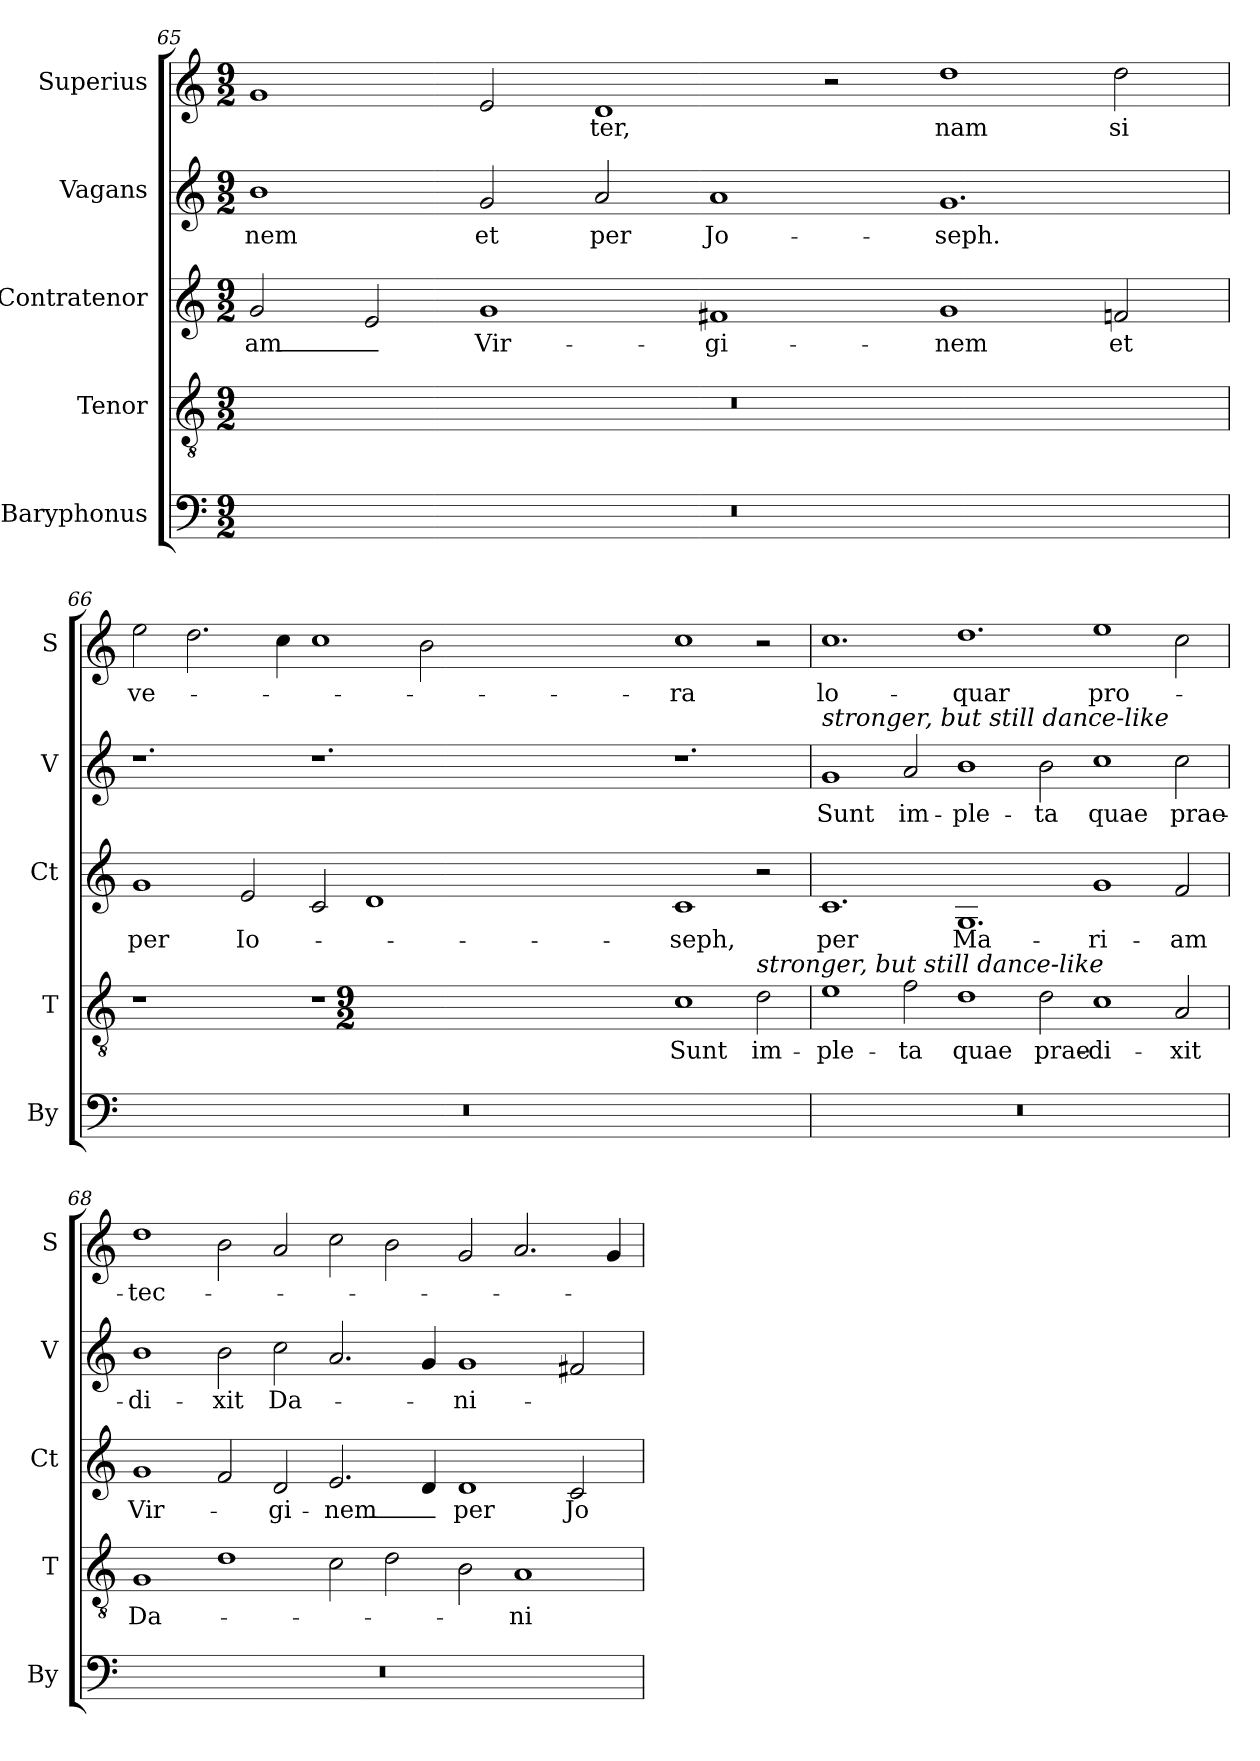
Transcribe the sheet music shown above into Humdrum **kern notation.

**kern	**kern	**text	**kern	**text	**kern	**text	**kern	**text
*part5	*part4	*part4	*part3	*part3	*part2	*part2	*part1	*part1
*staff5	*staff4	*staff4	*staff3	*staff3	*staff2	*staff2	*staff1	*staff1
*I"Baryphonus	*I"Tenor	*	*I"Contratenor	*	*I"Vagans	*	*I"Superius	*
*I'By	*I'T	*	*I'Ct	*	*I'V	*	*I'S	*
*clefF4	*clefGv2	*	*clefG2	*	*clefG2	*	*clefG2	*
*k[]	*k[]	*	*k[]	*	*k[]	*	*k[]	*
*M9/2	*M9/2	*	*M9/2	*	*M9/2	*	*M9/2	*
=65	=65	=65	=65	=65	=65	=65	=65	=65
2%9r	2%9r	.	2g/	-am_	1b	-nem	1g	.
.	.	.	2e/	_	.	.	.	.
.	.	.	1g	Vir-	2g/	et	2e/	.
.	.	.	.	.	2a/	per	1d	-ter,
.	.	.	1f#X	-gi-	1a	Jo-	.	.
.	.	.	.	.	.	.	2r	.
.	.	.	1g	-nem	1.g	-seph.	1dd	nam
.	.	.	2fn/	et	.	.	2dd\	si
=66	=66	=66	=66	=66	=66	=66	=66	=66
!	!LO:N:vis=1	!	!	!	!	!	!	!
2%9r	1.r	.	1g	per	1.r	.	2ee\	ve-
.	.	.	.	.	.	.	2.dd\	.
.	.	.	2e/	Io-	.	.	.	.
.	.	.	.	.	.	.	4cc\	.
!	!LO:N:vis=1	!	!	!	!	!	!	!
.	1.r	.	2c/	.	1.r	.	1cc	.
.	.	.	1d	.	.	.	.	.
.	.	.	.	.	.	.	2b\	.
*	*M9/2	*	*	*	*	*	*	*
.	1c	Sunt	1c	-seph,	1.r	.	1cc	-ra
!	!LO:TX:a:i:t=stronger, but still dance-like	!	!	!	!	!	!	!
.	2d\	im-	2r	.	.	.	2r	.
=67	=67	=67	=67	=67	=67	=67	=67	=67
!	!	!	!	!	!LO:TX:a:i:t=stronger, but still dance-like	!	!	!
2%9r	1e	-ple-	1.c	per	1g	Sunt	1.cc	lo-
.	2f\	-ta	.	.	2a/	im-	.	.
.	1d	quae	1.G	Ma-	1b	-ple-	1.dd	-quar
.	2d\	prae-	.	.	2b\	-ta	.	.
.	1c	-di-	1g	-ri-	1cc	quae	1ee	pro-
.	2A/	-xit	2f/	-am	2cc\	prae-	2cc\	.
=68	=68	=68	=68	=68	=68	=68	=68	=68
2%9r	1G	Da-	1g	Vir-	1b	-di-	1dd	-tec-
.	1d	.	2f/	.	2b\	-xit	2b\	.
.	.	.	2d/	-gi-	2cc\	Da-	2a/	.
.	2c\	.	2.e/	-nem_	2.a/	.	2cc\	.
.	2d\	.	.	.	.	.	2b\	.
.	.	.	4d/	_	4g/	.	.	.
.	2B\	.	1d	per	1g	-ni-	2g/	.
.	1A	-ni-	.	.	.	.	2.a/	.
.	.	.	2c/	Jo-	2f#X/	.	.	.
.	.	.	.	.	.	.	4g/	.
=	=	=	=	=	=	=	=	=
*-	*-	*-	*-	*-	*-	*-	*-	*-
